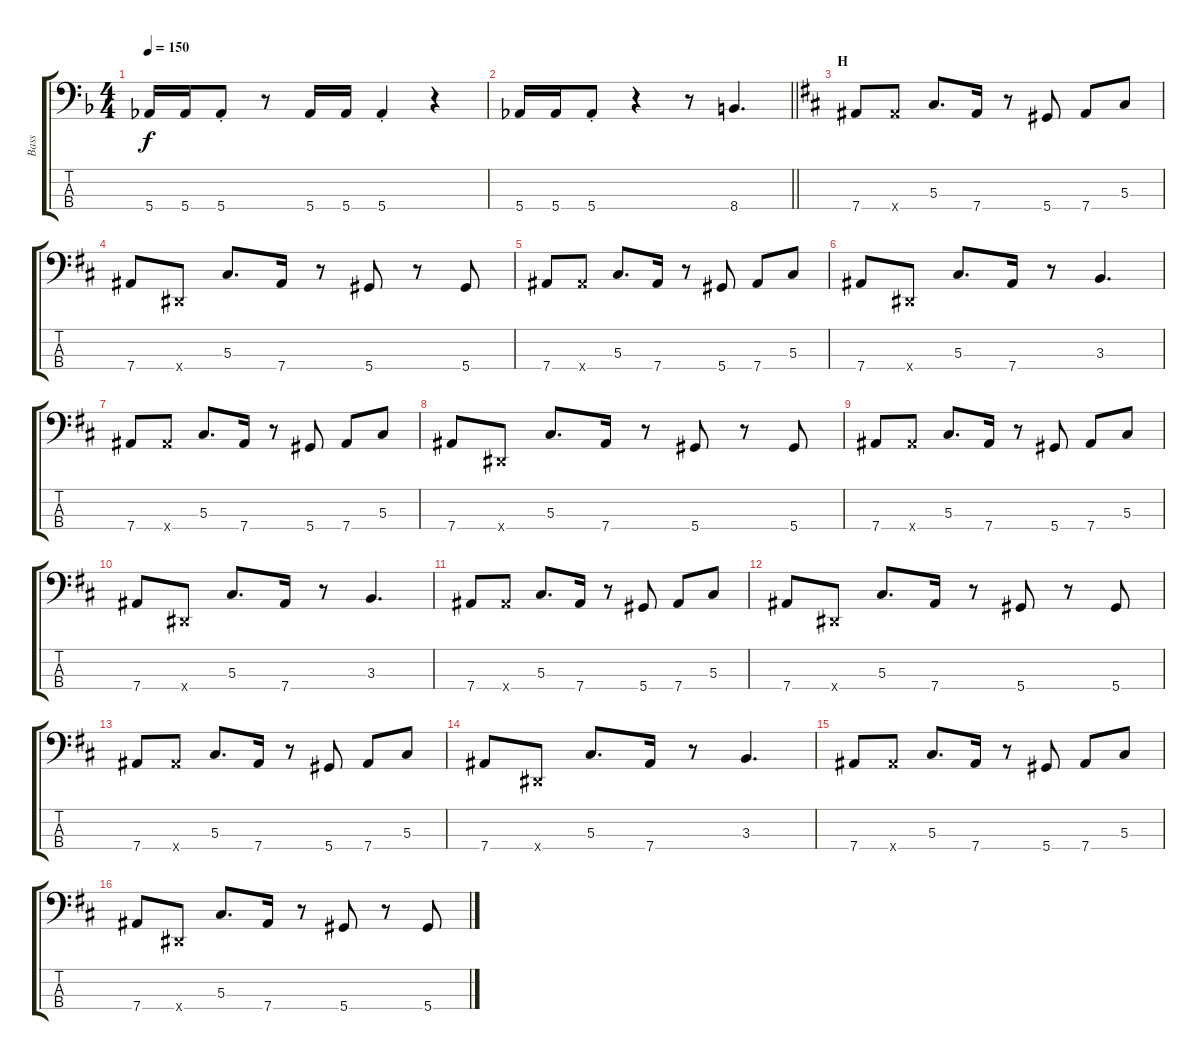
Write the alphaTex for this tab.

\track ("Bass" "Bass") {instrument electricbasspick}
\staff {score tabs}
\tuning (Gb2 Db2 Ab1 Eb1) {hide}
\ts (4 4)
\tempo 150
\clef f4
\ks f
5.4.16{dy f} 5.4.16 5.4{st}.8 r.8 5.4.16 5.4.16 5.4{st}.4 r.4 |
\barLineRight lightlight
5.4.16 5.4.16 5.4{st}.8 r.4 r.8 8.4.4{d} |
\section ("" "H")
\ks d
7.4.8 7.4{x}.8 5.3.8{d} 7.4.16 r.8 5.4.8 7.4.8 5.3.8 |
7.4.8 0.4{x}.8 5.3.8{d} 7.4.16 r.8 5.4.8 r.8 5.4.8 |
7.4.8 7.4{x}.8 5.3.8{d} 7.4.16 r.8 5.4.8 7.4.8 5.3.8 |
7.4.8 0.4{x}.8 5.3.8{d} 7.4.16 r.8 3.3.4{d} |
7.4.8 7.4{x}.8 5.3.8{d} 7.4.16 r.8 5.4.8 7.4.8 5.3.8 |
7.4.8 0.4{x}.8 5.3.8{d} 7.4.16 r.8 5.4.8 r.8 5.4.8 |
7.4.8 7.4{x}.8 5.3.8{d} 7.4.16 r.8 5.4.8 7.4.8 5.3.8 |
7.4.8 0.4{x}.8 5.3.8{d} 7.4.16 r.8 3.3.4{d} |
7.4.8 7.4{x}.8 5.3.8{d} 7.4.16 r.8 5.4.8 7.4.8 5.3.8 |
7.4.8 0.4{x}.8 5.3.8{d} 7.4.16 r.8 5.4.8 r.8 5.4.8 |
7.4.8 7.4{x}.8 5.3.8{d} 7.4.16 r.8 5.4.8 7.4.8 5.3.8 |
7.4.8 0.4{x}.8 5.3.8{d} 7.4.16 r.8 3.3.4{d} |
7.4.8 7.4{x}.8 5.3.8{d} 7.4.16 r.8 5.4.8 7.4.8 5.3.8 |
7.4.8 0.4{x}.8 5.3.8{d} 7.4.16 r.8 5.4.8 r.8 5.4.8
